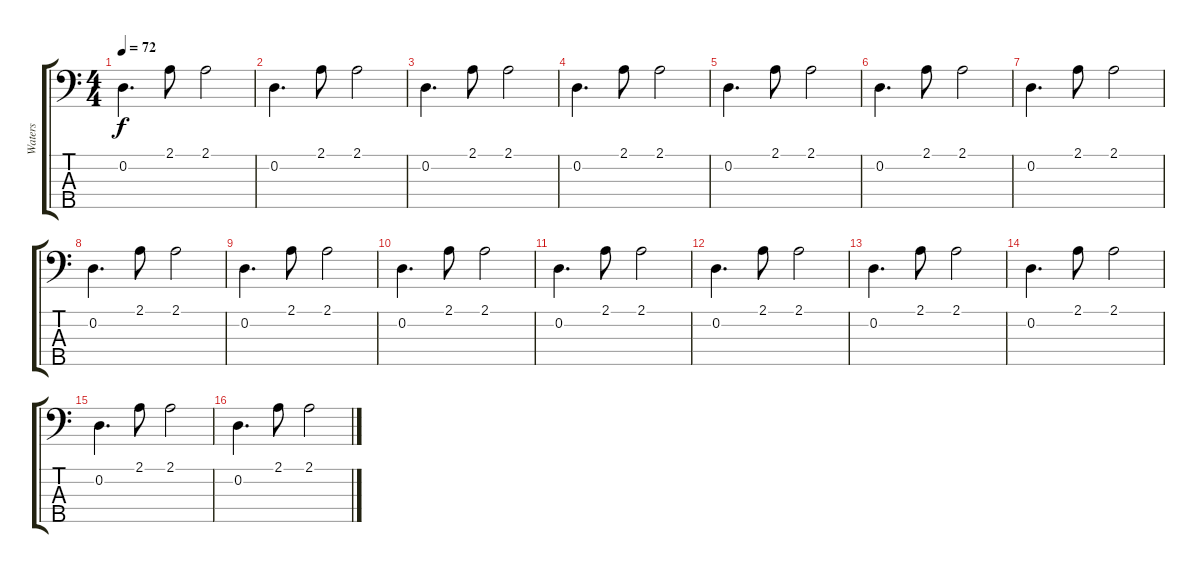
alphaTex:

\track ("Waters" "Waters") {instrument fretlessbass}
\staff {score tabs}
\tuning (G2 D2 A1 E1 B0) {hide}
\ts (4 4)
\tempo 72
\clef f4
\ks c
0.2.4{d dy f} 2.1.8 2.1.2 |
0.2.4{d} 2.1.8 2.1.2 |
0.2.4{d} 2.1.8 2.1.2 |
0.2.4{d} 2.1.8 2.1.2 |
0.2.4{d} 2.1.8 2.1.2 |
0.2.4{d} 2.1.8 2.1.2 |
0.2.4{d} 2.1.8 2.1.2 |
0.2.4{d} 2.1.8 2.1.2 |
0.2.4{d} 2.1.8 2.1.2 |
0.2.4{d} 2.1.8 2.1.2 |
0.2.4{d} 2.1.8 2.1.2 |
0.2.4{d} 2.1.8 2.1.2 |
0.2.4{d} 2.1.8 2.1.2 |
0.2.4{d} 2.1.8 2.1.2 |
0.2.4{d} 2.1.8 2.1.2 |
0.2.4{d} 2.1.8 2.1.2
